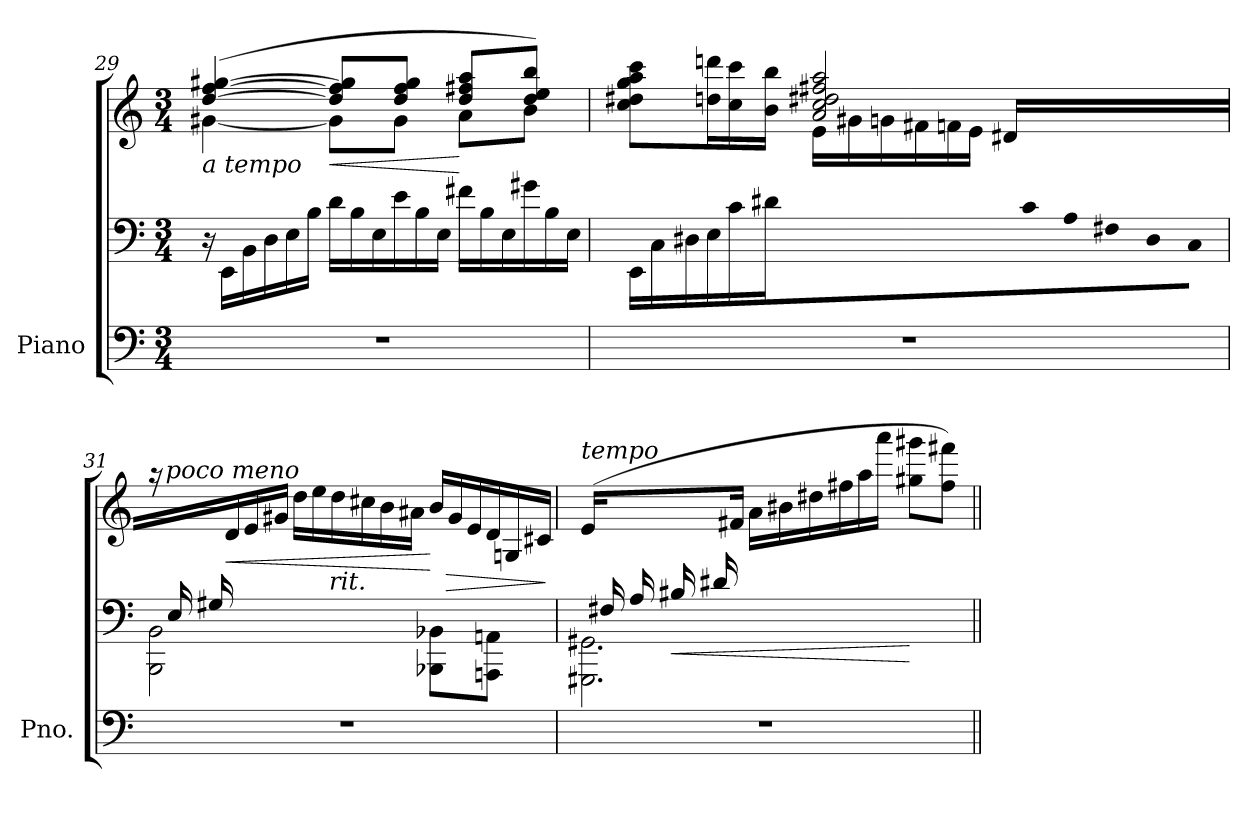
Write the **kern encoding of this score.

**kern	**kern	**kern	**dynam
*part1	*part1	*part1	*part1
*staff3	*staff2	*staff1	*staff1/2/3
*I"Piano	*	*	*
*I'Pno.	*	*	*
!!LO:PB:g=z
*clefF4	*clefF4	*clefG2	*
*k[]	*k[]	*k[]	*
*M3/4	*M3/4	*M3/4	*
*	*Xtuplet	*	*
=29	=29	=29	=29
*	*	*^	*
!	!	!LO:TX:b:i:t=a tempo	!	!
2.r	24r	([4dd/ [4ff/ [4gg#X/	[4g#X\	.
.	24EE\LL	.	.	.
.	24BB\	.	.	.
.	24D\	.	.	.
.	24E\	.	.	.
.	24B\JJ	.	.	.
!	!	!	!	!LO:HP:b
.	24d\LL	8dd/] 8ff/] 8gg#/]L	8g#\L]	<
.	24B\	.	.	.
.	24E\	.	.	.
.	24e\	8dd/ 8ff/ 8gg#/J	8g#\J	.
.	24B\	.	.	.
.	24E\JJ	.	.	.
.	24f#X\LL	8dd/ 8ff#X/ 8aa/L	8a\L	[
.	24B\	.	.	.
.	24E\	.	.	.
.	24g#X\	8dd/ 8ee/ 8bb/J)	8b\J	.
.	24B\	.	.	.
.	24E\JJ	.	.	.
=30	=30	=30	=30	=30
2.r	24EE\LL	8cc\ 8dd#X\ 8gg\ 8aa\ 8ccc\L	4ryy	.
.	24C\	.	.	.
.	24D#X\	.	.	.
*	*	*Xtuplet	*	*
.	24E\	24ddn\ 24dddn\L	.	.
.	24c\	24cc\ 24ccc\	.	.
.	24d#X\JJ	24b\ 24bb\JJ	.	.
.	24%7ryy	2a/ 2cc/ 2dd#X/ 2ff#X/ 2aa/	24e\LL	.
.	.	.	24g#X\	.
.	.	.	24gn\	.
.	.	.	24f#X\	.
.	.	.	24fn\	.
.	.	.	24e\JJ	.
.	.	.	24d#\LL	.
.	24c\	.	24%5ryy	.
.	24A\	.	.	.
.	24F#X\	.	.	.
.	24D#\	.	.	.
.	24C\JJ	.	.	.
*	*	*v	*v	*
!!LO:LB:g=z
=31	=31	=31	=31
*	*^	*	*
2.r	24ryy	2BBB\ 2BB\	24raa	.
!	!	!	!LO:TX:a:i:t=poco meno	!
.	24E/LL	.	12ryy	.
.	24G#X/	.	.	.
!	!	!	!	!LO:HP:b
.	2ryy	.	24d/	<
.	.	.	24e/	.
.	.	.	24g#X/JJ	.
.	.	.	24dd\LL	.
.	.	.	24ee\	.
!	!	!	!LO:TX:b:i:t=rit.	!
.	.	.	24dd\	.
.	.	.	24cc#X\	.
.	.	.	24b\	.
.	.	.	24a#X\JJ	.
.	.	8BBB-X\ 8BB-X\L	24b/LL	[
!	!	!	!	!LO:HP:b
.	.	.	24g#/	>
.	.	.	24e/	.
.	8ryy	8AAAn\ 8AAn\J	24d/	.
.	.	.	24Gn/	.
.	.	.	24c#X/JJ	.
*	*v	*v	*	*
.	.	.	]
=32	=32	=32	=32
*	*^	*	*
!	!	!	!LO:TX:a:i:t=tempo	!
2.r	24ryy	2.GGG#X\ 2.GG#X\	(24e/LL	.
.	24F#X/	.	6ryy	.
.	24A/	.	.	.
!	!	!	!	!LO:HP:b=2
.	24B#X/	.	.	<
.	24d#X/	.	.	.
.	24%13ryy	.	24f#X/JJ	.
.	.	.	24a\LL	.
.	.	.	24b#X\	.
.	.	.	24dd#X\	.
.	.	.	24ff#X\	.
.	.	.	24aa\	.
.	.	.	24aaa\JJ	.
.	.	.	8gg#X\ 8ggg#X\L	[
.	.	.	8ff#\ 8fff#X\J)	.
*	*v	*v	*	*
=||	=||	=||	=||
*-	*-	*-	*-
